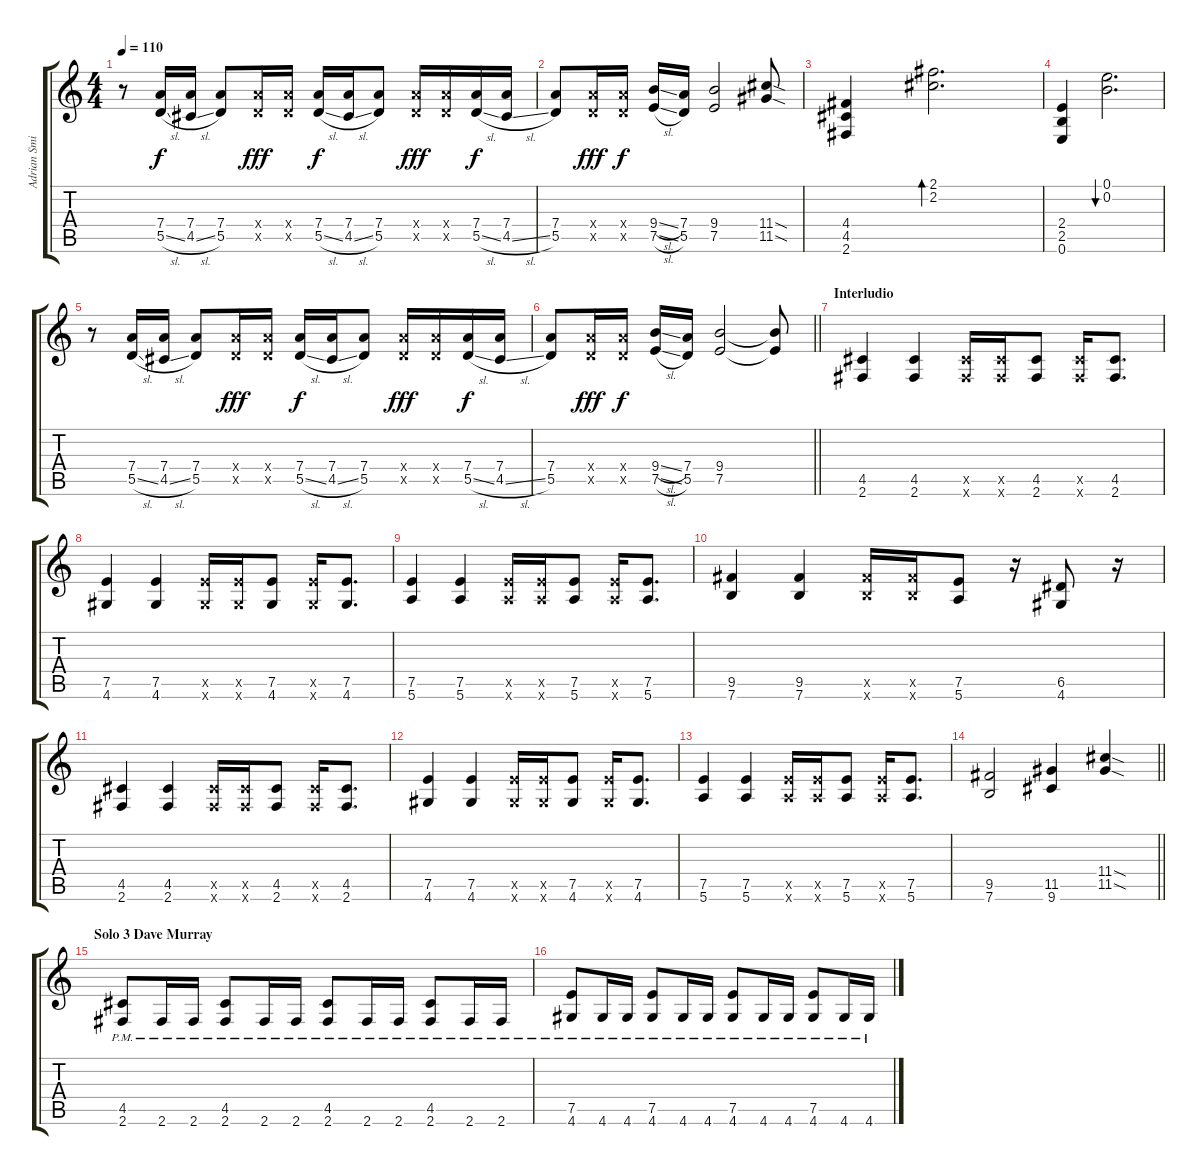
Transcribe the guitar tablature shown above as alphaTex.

\track ("Adrian Smith" "Adrian Smi") {instrument distortionguitar}
\staff {score tabs}
\tuning (E4 B3 G3 D3 A2 E2) {hide}
\ts (4 4)
\tempo 110
\clef g2
\ks c
r.8{dy f} (7.4 5.5{sl}).16 (7.4 4.5{sl}).16 (7.4 5.5).8 (7.4{x} 5.5{x}).16{dy fff} (7.4{x} 5.5{x}).16 (7.4 5.5{sl}).16{dy f} (7.4 4.5{sl}).16 (7.4 5.5).8 (7.4{x} 5.5{x}).16{dy fff} (7.4{x} 5.5{x}).16 (7.4 5.5{sl}).16{dy f} (7.4 4.5{sl}).16 |
(7.4 5.5).8 (7.4{x} 5.5{x}).16{dy fff} (7.4{x} 5.5{x}).16{dy f} (9.4{sl} 7.5{sl}).16 (7.4 5.5).16 (9.4 7.5).2 (11.4{sod} 11.5{sod}).8 |
(4.4 4.5 2.6).4 (2.1 2.2).2{d bd 30} |
(2.4 2.5 0.6).4 (0.1 0.2).2{d bu 30} |
r.8 (7.4 5.5{sl}).16 (7.4 4.5{sl}).16 (7.4 5.5).8 (7.4{x} 5.5{x}).16{dy fff} (7.4{x} 5.5{x}).16 (7.4 5.5{sl}).16{dy f} (7.4 4.5{sl}).16 (7.4 5.5).8 (7.4{x} 5.5{x}).16{dy fff} (7.4{x} 5.5{x}).16 (7.4 5.5{sl}).16{dy f} (7.4 4.5{sl}).16 |
\barLineRight lightlight
(7.4 5.5).8 (7.4{x} 5.5{x}).16{dy fff} (7.4{x} 5.5{x}).16{dy f} (9.4{sl} 7.5{sl}).16 (7.4 5.5).16 (9.4 7.5).2 (9.4{t} 7.5{t}).8 |
\section ("" "Interludio")
(4.5 2.6).4 (4.5 2.6).4 (4.5{x} 2.6{x}).16 (4.5{x} 2.6{x}).16 (4.5 2.6).8 (4.5{x} 2.6{x}).16 (4.5 2.6).8{d} |
(7.5 4.6).4 (7.5 4.6).4 (7.5{x} 4.6{x}).16 (7.5{x} 4.6{x}).16 (7.5 4.6).8 (7.5{x} 4.6{x}).16 (7.5 4.6).8{d} |
(7.5 5.6).4 (7.5 5.6).4 (7.5{x} 5.6{x}).16 (7.5{x} 5.6{x}).16 (7.5 5.6).8 (7.5{x} 5.6{x}).16 (7.5 5.6).8{d} |
(9.5 7.6).4 (9.5 7.6).4 (9.5{x} 7.6{x}).16 (9.5{x} 7.6{x}).16 (7.5 5.6).8 r.16 (6.5 4.6).8 r.16 |
(4.5 2.6).4 (4.5 2.6).4 (4.5{x} 2.6{x}).16 (4.5{x} 2.6{x}).16 (4.5 2.6).8 (4.5{x} 2.6{x}).16 (4.5 2.6).8{d} |
(7.5 4.6).4 (7.5 4.6).4 (7.5{x} 4.6{x}).16 (7.5{x} 4.6{x}).16 (7.5 4.6).8 (7.5{x} 4.6{x}).16 (7.5 4.6).8{d} |
(7.5 5.6).4 (7.5 5.6).4 (7.5{x} 5.6{x}).16 (7.5{x} 5.6{x}).16 (7.5 5.6).8 (7.5{x} 5.6{x}).16 (7.5 5.6).8{d} |
\barLineRight lightlight
(9.5 7.6).2 (11.5 9.6).4 (11.4{sod} 11.5{sod}).4 |
\section ("" "Solo 3 Dave Murray")
(4.5{pm} 2.6{pm}).8 2.6{pm}.16 2.6{pm}.16 (4.5{pm} 2.6{pm}).8 2.6{pm}.16 2.6{pm}.16 (4.5{pm} 2.6{pm}).8 2.6{pm}.16 2.6{pm}.16 (4.5{pm} 2.6{pm}).8 2.6{pm}.16 2.6{pm}.16 |
(7.5{pm} 4.6{pm}).8 4.6{pm}.16 4.6{pm}.16 (7.5{pm} 4.6{pm}).8 4.6{pm}.16 4.6{pm}.16 (7.5{pm} 4.6{pm}).8 4.6{pm}.16 4.6{pm}.16 (7.5{pm} 4.6{pm}).8 4.6{pm}.16 4.6{pm}.16
